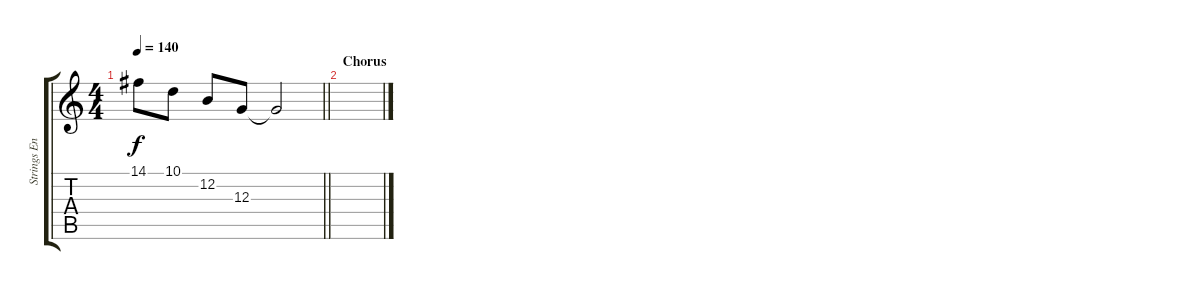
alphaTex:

\track ("Strings Ensemble" "Strings En") {instrument tremolostrings}
\staff {score tabs}
\tuning (E4 B3 G3 D3 A2 E2) {hide}
\ts (4 4)
\tempo 140
\clef g2
\barLineRight lightlight
\ks c
14.1.8{dy f} 10.1.8 12.2.8 12.3.8 12.3{t}.2 |
\section ("" "Chorus")
